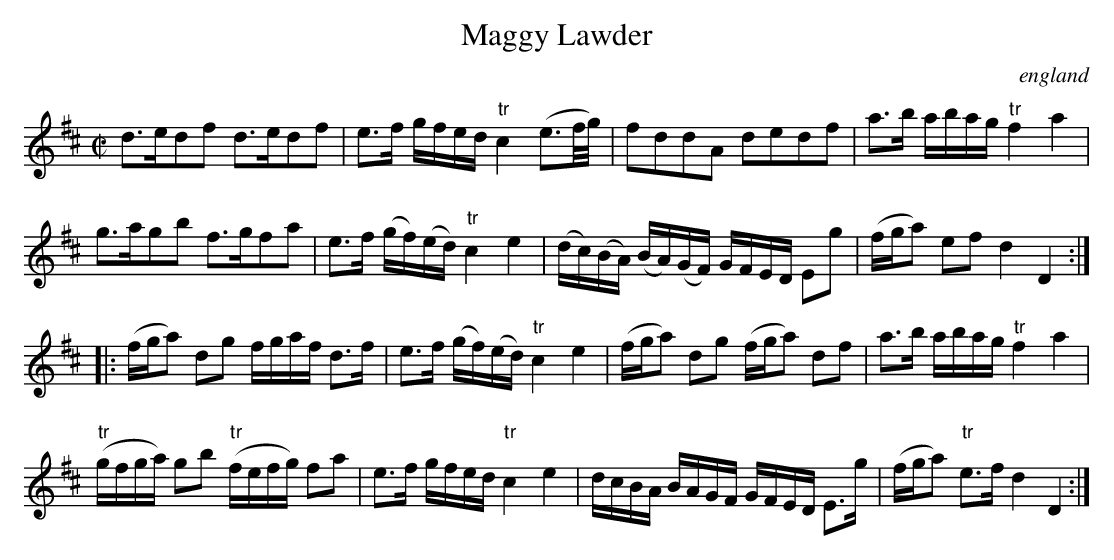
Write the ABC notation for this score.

X:1
T:Maggy Lawder
O:england
M:C|
K:D
d>edf d>edf| e>f g/f/e/d/ "tr"c2 (e3/f//g//)|\
fddA dedf| a>b a/b/a/g/ "tr"f2 a2|
g>agb f>gfa| e>f (g/f/)(e/d/) "tr"c2 e2|\
(d/c/)(B/A/) (B/A/)(G/F/) G/F/E/D/ Eg|\
(f/g/a) ef d2 D2::
(f/g/a) dg f/g/a/f/ d>f| e>f (g/f/)(e/d/) "tr"c2 e2|\
(f/g/a) dg (f/g/a) df| a>b a/b/a/g/ "tr"f2a2|
("tr"g/f/g/a/) gb ("tr"f/e/f/g/) fa|\
e>f g/f/e/d/ "tr"c2 e2|\
d/c/B/A/ B/A/G/F/ G/F/E/D/ E>g| (f/g/a) "tr"e>f d2D2:|
